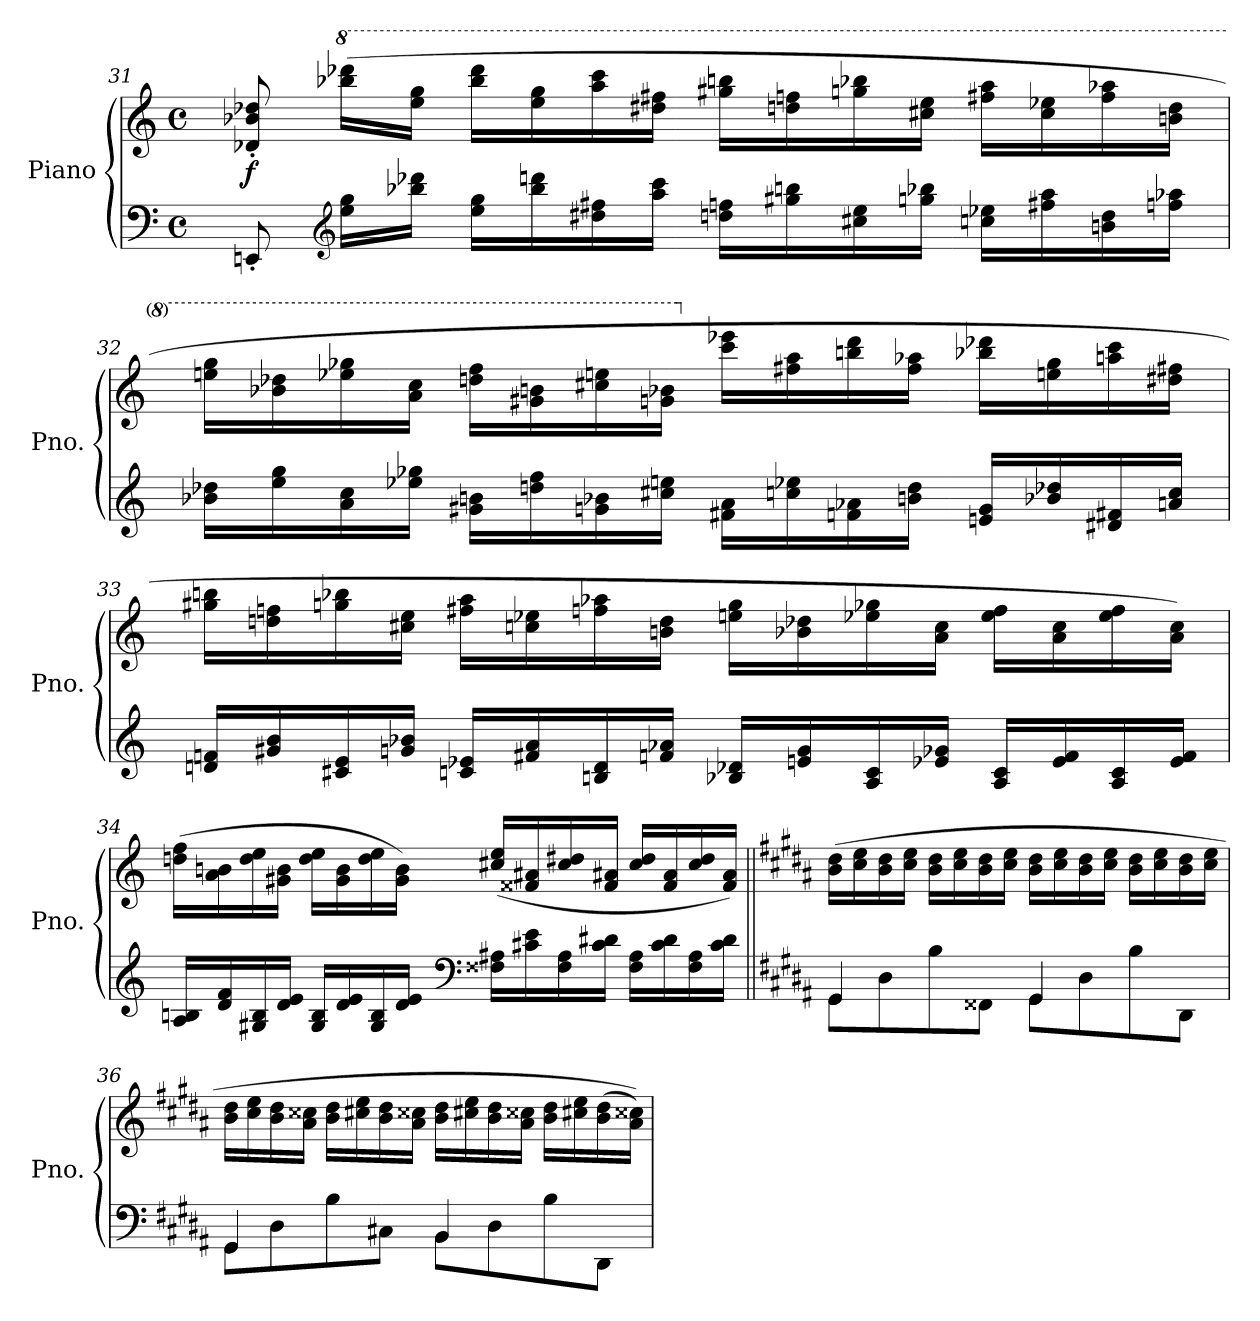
**kern	**kern	**dynam
*part1	*part1	*part1
*staff2	*staff1	*staff1/2
*I"Piano	*	*
*I'Pno.	*	*
!!LO:LB:g=z
*clefF4	*clefG2	*
*k[]	*k[]	*
*M4/4	*M4/4	*
*met(c)	*met(c)	*
=31	=31	=31
!	!	!LO:DY:b
8EEn'/	8d-X/' 8b-X/' 8dd-X/'	f
*clefG2	*	*
*	*8va	*
16ee\ 16gg\LL	(>16bbb-X\ 16dddd-X\LL	.
16bb-X\ 16ddd-X\JJ	16eee\ 16ggg\JJ	.
16ee\ 16gg\LL	16bbb-\ 16dddd-\LL	.
16bb-\ 16dddn\	16eee\ 16ggg\	.
16dd#X\ 16ff#X\	16aaa\ 16cccc\	.
16aa\ 16ccc\JJ	16ddd#X\ 16fff#X\JJ	.
16ddn\ 16ffn\LL	16ggg#X\ 16bbbn\LL	.
16gg#X\ 16bbn\	16dddn\ 16fffn\	.
16cc#X\ 16ee\	16gggn\ 16bbb-X\	.
16ggn\ 16bb-X\JJ	16ccc#X\ 16eee\JJ	.
16ccn\ 16ee-X\LL	16fff#X\ 16aaa\LL	.
16ff#X\ 16aa\	16ccc#\ 16eee-X\	.
16bn\ 16dd\	16fff#\ 16aaa-X\	.
16ffn\ 16aa-X\JJ	16bbn\ 16ddd\JJ	.
=32	=32	=32
16b-X\ 16dd-X\LL	16eeen\ 16ggg\LL	.
16ee\ 16gg\	16bb-X\ 16ddd-X\	.
16a\ 16cc\	16eee-X\ 16ggg-X\	.
16ee-X\ 16gg-X\JJ	16aa\ 16ccc\JJ	.
16g#X\ 16bn\LL	16dddn\ 16fff\LL	.
16ddn\ 16ff\	16gg#X\ 16bbn\	.
16gn\ 16b-X\	16ccc#X\ 16eeen\	.
16cc#X\ 16een\JJ	16ggn\ 16bb-X\JJ	.
*	*X8va	*
16f#X\ 16a\LL	16ccc\ 16eee-X\LL	.
16ccn\ 16ee-X\	16ff#X\ 16aa\	.
16fn\ 16a-X\	16bbn\ 16ddd\	.
16bn\ 16dd\JJ	16ff#\ 16aa-X\JJ	.
16en/ 16g/LL	16bb-X\ 16ddd-X\LL	.
16b-X/ 16dd-X/	16een\ 16gg-\	.
16d#X/ 16f#X/	16aan\ 16ccc\	.
16an/ 16cc/JJ	16dd#X\ 16ff#X\JJ	.
!!LO:PB:g=z
=33	=33	=33
16dn/ 16fn/LL	16gg#X\ 16bbn\LL	.
16g#X/ 16b/	16ddn\ 16ffn\	.
16c#X/ 16e/	16ggn\ 16bb-X\	.
16gn/ 16b-X/JJ	16cc#X\ 16ee\JJ	.
16cn/ 16e-X/LL	16ff#X\ 16aa\LL	.
16f#X/ 16a/	16ccn\ 16ee-X\	.
16Bn/ 16d/	16ffn\ 16aa-X\	.
16fn/ 16a-X/JJ	16bn\ 16dd\JJ	.
16B-X/ 16d-X/LL	16een\ 16gg\LL	.
16en/ 16g/	16b-X\ 16dd-X\	.
16A/ 16c/	16ee-X\ 16gg-X\	.
16e-X/ 16g-X/JJ	16a\ 16cc\JJ	.
16A/ 16c/LL	16ee-\ 16ff\LL	.
16e-/ 16f/	16a\ 16cc\	.
16A/ 16c/	16ee-\ 16ff\	.
16e-/ 16f/JJ	16a\ 16cc\JJ)	.
=34	=34	=34
16A/ 16Bn/LL	(>16ddn\ 16ff\LL	.
16d/ 16f/	16a\ 16bn\	.
16G#X/ 16B/	16dd\ 16ee\	.
16d/ 16e/JJ	16g#X\ 16b\JJ	.
16G#/ 16B/LL	16dd\ 16ee\LL	.
16d/ 16e/	16g#\ 16b\	.
16G#/ 16B/	16dd\ 16ee\	.
16d/ 16e/JJ	16g#\ 16b\JJ)	.
*clefF4	*	*
16F##X\ 16A#X\LL	(<16cc#X/ 16ee/LL	.
16c#X\ 16e\	16f##X/ 16a#X/	.
16F##\ 16A#\	16cc#/ 16dd#X/	.
16c#\ 16d#X\JJ	16f##/ 16a#X/JJ	.
16F##\ 16A#\LL	16cc#/ 16dd#/LL	.
16c#\ 16d#\	16f##/ 16a#/	.
16F##\ 16A#\	16cc#/ 16dd#/	.
16c#\ 16d#\JJ	16f##/ 16a#/JJ)	.
!!LO:LB:g=z
=35||	=35||	=35||
*k[f#c#g#d#a#]	*k[f#c#g#d#a#]	*
*^	*	*
4GG#/	8GG#\L	(>16b\ 16dd#\LL	.
.	.	16cc#\ 16ee\	.
.	8D#\	16b\ 16dd#\	.
.	.	16cc#\ 16ee\JJ	.
4ryy	8B\	16b\ 16dd#\LL	.
.	.	16cc#\ 16ee\	.
.	8FF##X\J	16b\ 16dd#\	.
.	.	16cc#\ 16ee\JJ	.
4GG#/	8GG#\L	16b\ 16dd#\LL	.
.	.	16cc#\ 16ee\	.
.	8D#\	16b\ 16dd#\	.
.	.	16cc#\ 16ee\JJ	.
4ryy	8B\	16b\ 16dd#\LL	.
.	.	16cc#\ 16ee\	.
.	8DD#\J	16b\ 16dd#\	.
.	.	16cc#\ 16ee\JJ	.
=36	=36	=36	=36
4GG#/	8GG#\L	16b\ 16dd#\LL	.
.	.	16cc#\ 16ee\	.
.	8D#\	16b\ 16dd#\	.
.	.	16a#\ 16cc##X\JJ	.
4ryy	8B\	16b\ 16dd#\LL	.
.	.	16cc#X\ 16ee\	.
.	8C#X\J	16b\ 16dd#\	.
.	.	16a#\ 16cc##X\JJ	.
4BB/	8BB\L	16b\ 16dd#\LL	.
.	.	16cc#X\ 16ee\	.
.	8D#\	16b\ 16dd#\	.
.	.	16a#\ 16cc##X\JJ	.
4ryy	8B\	16b\ 16dd#\LL	.
.	.	16cc#X\ 16ee\	.
.	8DD#\J	(>16b\ 16dd#\	.
.	.	16a#\ 16cc##X\JJ))	.
*v	*v	*	*
=	=	=
*-	*-	*-
